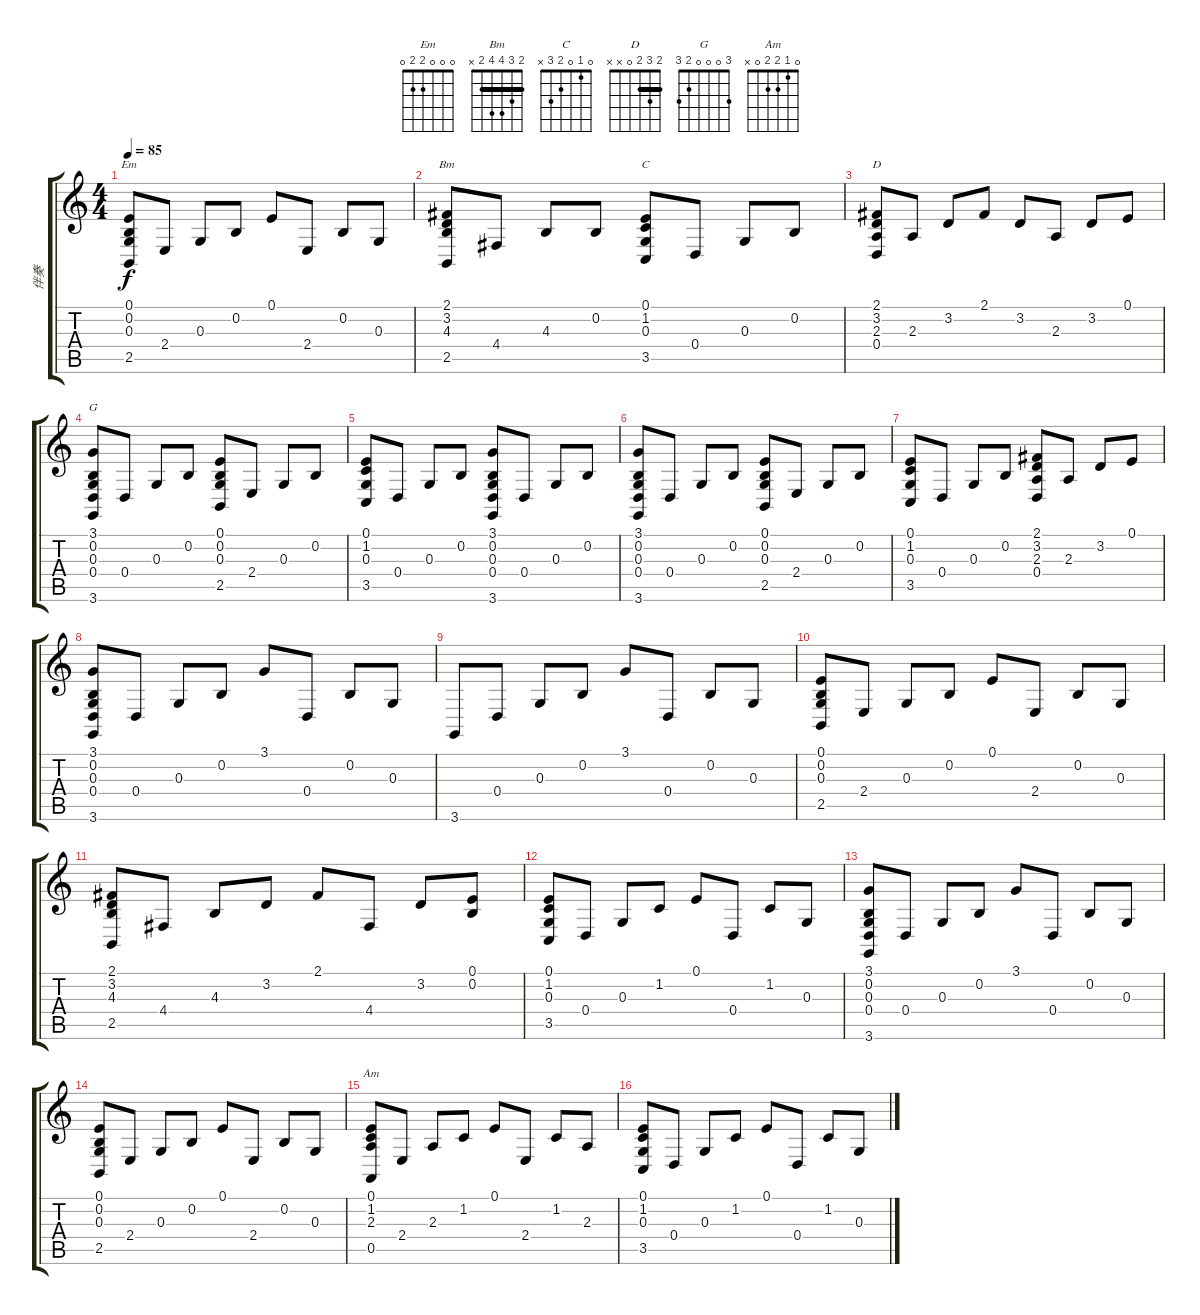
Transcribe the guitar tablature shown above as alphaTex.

\track ("伴奏" "伴奏") {instrument brightacousticpiano}
\staff {score tabs}
\tuning (E4 B3 G3 D3 A2 E2) {hide}
\chord ("Em" 0 0 0 2 2 0)
\chord ("Bm" 2 3 4 4 2 x) {barre 2}
\chord ("C" 0 1 0 2 3 x)
\chord ("D" 2 3 2 0 x x) {barre 2}
\chord ("G" 3 0 0 0 2 3)
\chord ("Am" 0 1 2 2 0 x)
\ts (4 4)
\tempo 85
\clef g2
\ks c
(0.1 0.2 0.3 2.5).8{ch "Em" dy f} 2.4.8 0.3.8 0.2.8 0.1.8 2.4.8 0.2.8 0.3.8 |
(2.1 3.2 4.3 2.5).8{ch "Bm"} 4.4.8 4.3.8 0.2.8 (0.1 1.2 0.3 3.5).8{ch "C"} 0.4.8 0.3.8 0.2.8 |
(2.1 3.2 2.3 0.4).8{ch "D"} 2.3.8 3.2.8 2.1.8 3.2.8 2.3.8 3.2.8 0.1.8 |
(3.1 0.2 0.3 0.4 3.6).8{ch "G"} 0.4.8 0.3.8 0.2.8 (0.1 0.2 0.3 2.5).8 2.4.8 0.3.8 0.2.8 |
(0.1 1.2 0.3 3.5).8 0.4.8 0.3.8 0.2.8 (3.1 0.2 0.3 0.4 3.6).8 0.4.8 0.3.8 0.2.8 |
(3.1 0.2 0.3 0.4 3.6).8 0.4.8 0.3.8 0.2.8 (0.1 0.2 0.3 2.5).8 2.4.8 0.3.8 0.2.8 |
(0.1 1.2 0.3 3.5).8 0.4.8 0.3.8 0.2.8 (2.1 3.2 2.3 0.4).8 2.3.8 3.2.8 0.1.8 |
(3.1 0.2 0.3 0.4 3.6).8 0.4.8 0.3.8 0.2.8 3.1.8 0.4.8 0.2.8 0.3.8 |
3.6.8 0.4.8 0.3.8 0.2.8 3.1.8 0.4.8 0.2.8 0.3.8 |
(0.1 0.2 0.3 2.5).8 2.4.8 0.3.8 0.2.8 0.1.8 2.4.8 0.2.8 0.3.8 |
(2.1 3.2 4.3 2.5).8 4.4.8 4.3.8 3.2.8 2.1.8 4.4.8 3.2.8 (0.1 0.2).8 |
(0.1 1.2 0.3 3.5).8 0.4.8 0.3.8 1.2.8 0.1.8 0.4.8 1.2.8 0.3.8 |
(3.1 0.2 0.3 0.4 3.6).8 0.4.8 0.3.8 0.2.8 3.1.8 0.4.8 0.2.8 0.3.8 |
(0.1 0.2 0.3 2.5).8 2.4.8 0.3.8 0.2.8 0.1.8 2.4.8 0.2.8 0.3.8 |
(0.1 1.2 2.3 0.5).8{ch "Am"} 2.4.8 2.3.8 1.2.8 0.1.8 2.4.8 1.2.8 2.3.8 |
(0.1 1.2 0.3 3.5).8 0.4.8 0.3.8 1.2.8 0.1.8 0.4.8 1.2.8 0.3.8
